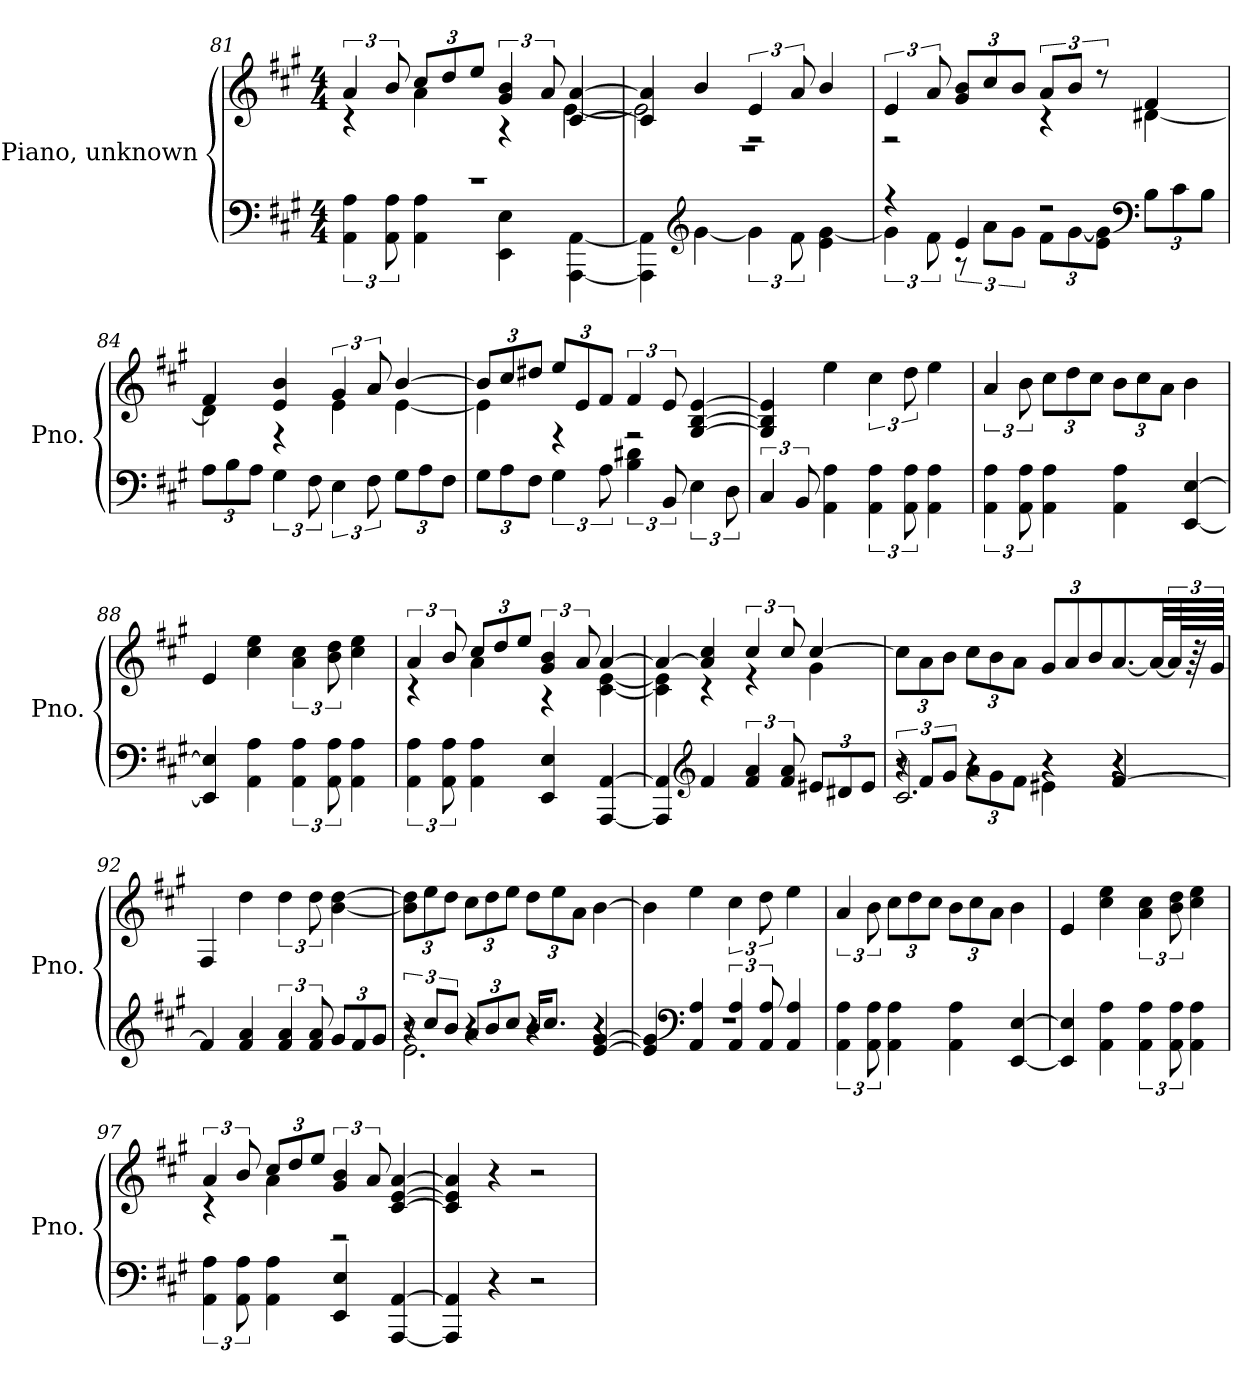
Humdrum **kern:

**kern	**kern
*part1	*part1
*staff2	*staff1
*I"Piano, unknown	*
*I'Pno.	*
*clefF4	*clefG2
*k[f#c#g#]	*k[f#c#g#]
*M4/4	*M4/4
=81	=81
*^	*^
1r	6AA\ 6A\	6a/	4r
.	12AA\ 12A\	12b/	.
*	*	*Xbrackettup	*
.	4AA\ 4A\	12cc#/L	4a\
.	.	12dd/	.
.	.	12ee/J	.
*	*	*brackettup	*
.	4EE\ 4E\	6g#/ 6b/	4r
.	.	12a/	.
.	[4AAA\ [4AA\	[4c#/ [4a/	[4e\
=82	=82	=82	=82
1r	4AAA\] 4AA\]	4c#/] 4a/]	2e\]
*clefG2	*	*	*
.	[4g#\	4b/	.
.	6g#\]	6e/	2r
.	12f#\	12a/	.
.	4e\ [4g#\	4b/	.
!!LO:LB:g=z	!!
=83	=83	=83	=83
4r	6g#\]	6e/	2r
.	12f#\	12a/	.
*	*	*Xbrackettup	*
4e/	12r	12g#/ 12b/L	.
.	12a\L	12cc#/	.
.	12g#\J	12b/J	.
*	*Xbrackettup	*brackettup	*
2r	12f#\L	12a/L	4r
.	[12g#\	12b/J	.
.	12e\ 12g#\]J	12r	.
*clefF4	*	*	*
.	12B\L	4f#/	[4d#X\
.	12c#\	.	.
.	12B\J	.	.
*v	*v	*	*
=84	=84	=84
12A\L	4f#/	4d#\]
12B\	.	.
12A\J	.	.
*brackettup	*	*
6G#\	4e/ 4b/	4r
12F#\	.	.
6E\	6g#/	4e\
12F#\	12a/	.
*Xbrackettup	*	*
12G#\L	[4b/	[4e\
12A\	.	.
12F#\J	.	.
=85	=85	=85
*	*Xbrackettup	*
12G#\L	12b/L]	4e\]
12A\	12cc#/	.
12F#\J	12dd#X/J	.
*brackettup	*	*
6G#\	12ee/L	4r
.	12e/	.
12A\	12f#/J	.
*	*brackettup	*
6B\ 6d#X\	6f#/	2r
12BB/	12e/	.
6E\	[4G#/ [4B/ [4e/	.
12D\	.	.
*	*v	*v
!!LO:LB:g=z
=86	=86
6C#/	4G#/] 4B/] 4e/]
12BB/	.
4AA\ 4A\	4ee\
6AA\ 6A\	6cc#\
12AA\ 12A\	12dd\
4AA\ 4A\	4ee\
=87	=87
6AA\ 6A\	6a/
12AA\ 12A\	12b\
*	*Xbrackettup
4AA\ 4A\	12cc#\L
.	12dd\
.	12cc#\J
4AA\ 4A\	12b\L
.	12cc#\
.	12a\J
[4EE/ [4E/	4b\
=88	=88
4EE/] 4E/]	4e/
4AA\ 4A\	4cc#\ 4ee\
*	*brackettup
6AA\ 6A\	6a\ 6cc#\
12AA\ 12A\	12b\ 12dd\
4AA\ 4A\	4cc#\ 4ee\
=89	=89
*	*^
6AA\ 6A\	6a/	4r
12AA\ 12A\	12b/	.
*	*Xbrackettup	*
4AA\ 4A\	12cc#/L	4a\
.	12dd/	.
.	12ee/J	.
*	*brackettup	*
4EE/ 4E/	6g#/ 6b/	4r
.	12a/	.
[4AAA/ [4AA/	[4a/	[4c#\ [4e\
=90	=90	=90
4AAA/] 4AA/]	4a/_	4c#\] 4e\]
*clefG2	*	*
4f#/	4a/] 4cc#/	4r
6f#/ 6a/	6cc#/	4r
12f#/ 12a/	12cc#/	.
*Xbrackettup	*	*
12e#X/L	[4cc#/	4g#\
12d#X/	.	.
12e#/J	.	.
*	*v	*v
!!LO:LB:g=z
=91	=91
*brackettup	*Xbrackettup
*^	*
*	*^	*
12r	4r	2.c#/	12cc#\L]
12f#/L	.	.	12a\
12g#/J	.	.	12b\J
*	*Xbrackettup	*	*
4r	12a\L	.	12cc#\L
.	12g#\	.	12b\
.	12f#\J	.	12a\J
4r	4e#X\	.	12g#/L
.	.	.	12a/
.	.	.	12b/
[4f#/	4r	4r	[8.a/
.	.	.	32a/LL_
*	*	*	*brackettup
.	.	.	96a/JJJk]
.	.	.	96r
.	.	.	96g#/
*v	*v	*v	*
=92	=92
4f#/]	4F#/
4f#/ 4a/	4dd\
*brackettup	*
6f#/ 6a/	6dd\
12f#/ 12a/	12dd\
*Xbrackettup	*
12g#/L	[4b\ [4dd\
12f#/	.
12g#/J	.
=93	=93
*^	*
*	*^	*
*	*	*brackettup	*Xbrackettup
4r	2.e\	12r	12b\] 12dd\]L
.	.	12cc#/L	12ee\
.	.	12b/J	12dd\J
*Xbrackettup	*	*	*
12a/L	.	4r	12cc#\L
12b/	.	.	12dd\
12cc#/J	.	.	12ee\J
16b/KL	.	4r	12dd\L
8.cc#/J	.	.	.
.	.	.	12ee\
.	.	.	12a\J
4r	4r	[4e/ [4g#/	[4b\
*	*v	*v	*
=94	=94	=94
1r	4e/] 4g#/]	4b\]
*clefF4	*	*
.	4AA/ 4A/	4ee\
*	*brackettup	*brackettup
.	6AA/ 6A/	6cc#\
.	12AA/ 12A/	12dd\
.	4AA/ 4A/	4ee\
*v	*v	*
!!LO:PB:g=z
=95	=95
6AA\ 6A\	6a/
12AA\ 12A\	12b\
*	*Xbrackettup
4AA\ 4A\	12cc#\L
.	12dd\
.	12cc#\J
4AA\ 4A\	12b\L
.	12cc#\
.	12a\J
[4EE/ [4E/	4b\
=96	=96
4EE/] 4E/]	4e/
4AA\ 4A\	4cc#\ 4ee\
*	*brackettup
6AA\ 6A\	6a\ 6cc#\
12AA\ 12A\	12b\ 12dd\
4AA\ 4A\	4cc#\ 4ee\
=97	=97
*	*^
6AA\ 6A\	6a/	4r
12AA\ 12A\	12b/	.
*	*Xbrackettup	*
4AA\ 4A\	12cc#/L	4a\
.	12dd/	.
.	12ee/J	.
*	*brackettup	*
4EE/ 4E/	6g#/ 6b/	2r
.	12a/	.
[4AAA/ [4AA/	[4c#/ [4e/ [4a/	.
*	*v	*v
=98	=98
4AAA/] 4AA/]	4c#/] 4e/] 4a/]
4r	4r
2r	2r
=	=
*-	*-
